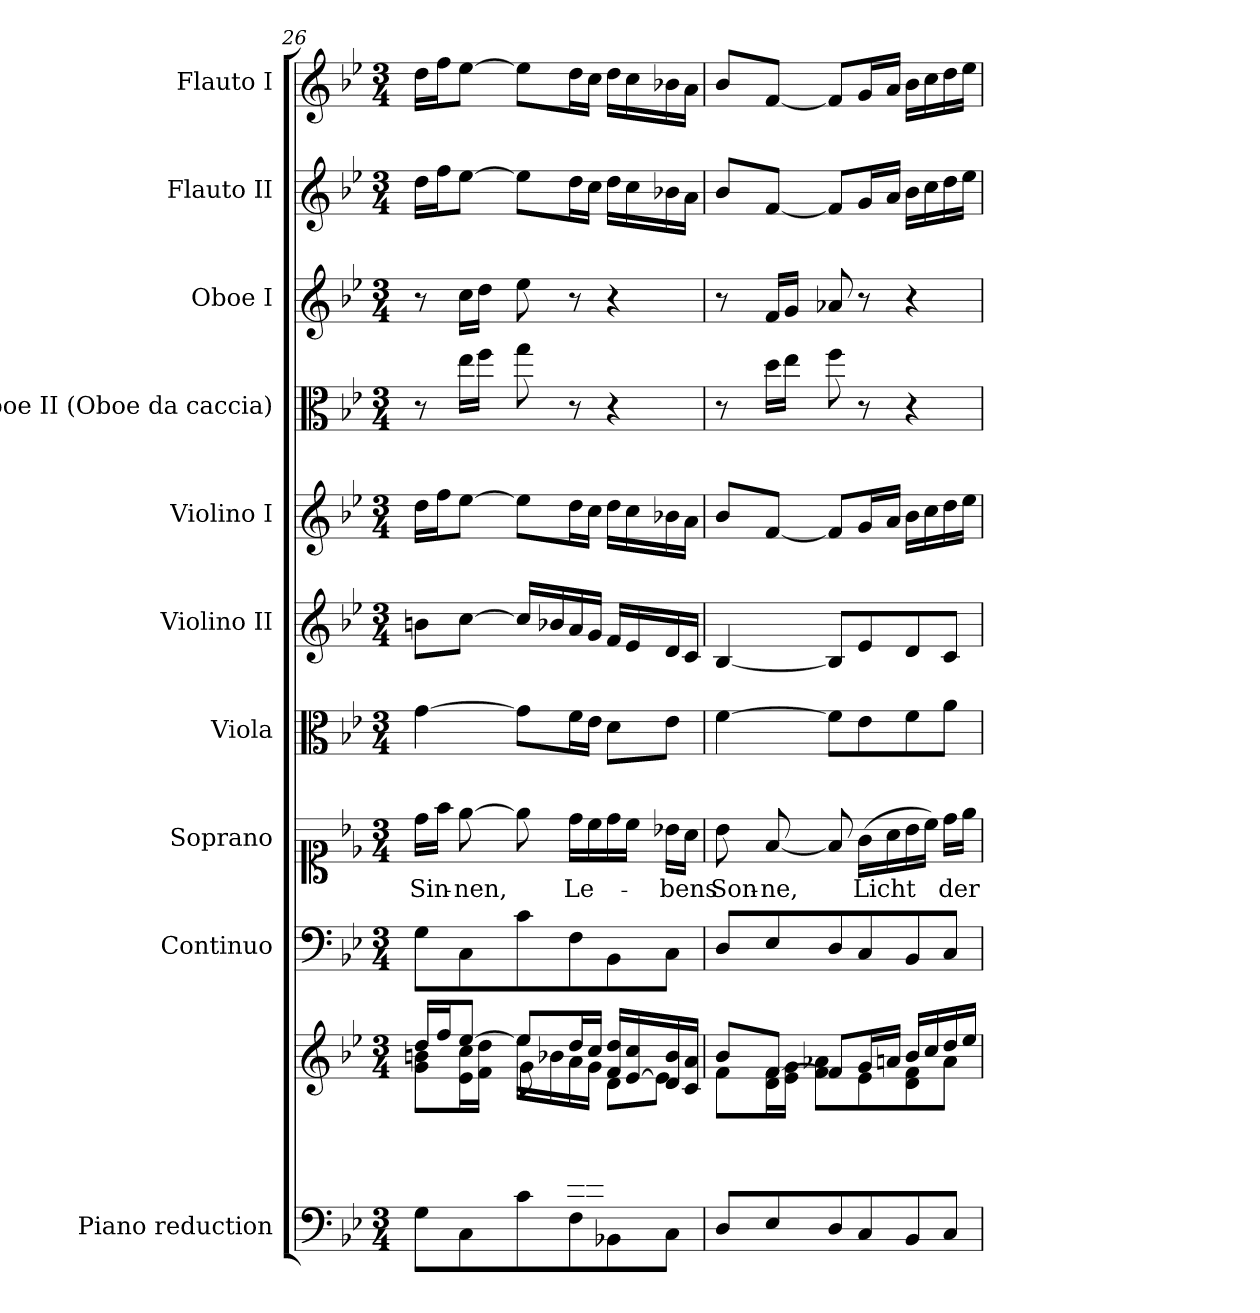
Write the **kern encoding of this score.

**kern	**kern	**kern	**kern	**text	**kern	**kern	**kern	**kern	**kern	**kern	**kern
*part10	*part10	*part9	*part8	*part8	*part7	*part6	*part5	*part4	*part3	*part2	*part1
*staff11	*staff10	*staff9	*staff8	*staff8	*staff7	*staff6	*staff5	*staff4	*staff3	*staff2	*staff1
*I"Piano reduction	*	*I"Continuo	*I"Soprano	*	*I"Viola	*I"Violino II	*I"Violino I	*I"Oboe II (Oboe da caccia)	*I"Oboe I	*I"Flauto II	*I"Flauto I
*I'Pno	*	*	*	*	*I'Vla	*I'Vln	*I'Vln	*	*I'Ob	*I'Fl	*I'Fl
*clefF4	*clefG2	*clefF4	*clefC1	*	*clefC3	*clefG2	*clefG2	*clefC3	*clefG2	*clefG2	*clefG2
*	*	*	*	*	*	*	*	*ITrd12c21	*	*	*
*k[b-e-]	*k[b-e-]	*k[b-e-]	*k[b-e-]	*	*k[b-e-]	*k[b-e-]	*k[b-e-]	*k[b-e-]	*k[b-e-]	*k[b-e-]	*k[b-e-]
*M3/4	*M3/4	*M3/4	*M3/4	*	*M3/4	*M3/4	*M3/4	*M3/4	*M3/4	*M3/4	*M3/4
=26	=26	=26	=26	=26	=26	=26	=26	=26	=26	=26	=26
*^	*^	*	*	*	*	*	*	*	*	*	*
*	*	*	*^	*	*	*	*	*	*	*	*	*	*
!	!	!	!	!	!	!	!LO:LY:b	!	!	!	!	!	!	!
4ryy	8G\L	16dd/LL	8g\ 8bn\L	4ryy	8G\L	16dd\LL	Sin-	[4g\	8bn\L	16dd\LL	8r	8r	16dd\LL	16dd\LL
.	.	16ff/J	.	.	.	16ff\JJ	.	.	.	16ff\J	.	.	16ff\J	16ff\J
!	!	!	!	!	!	!	!LO:LY:b	!	!	!	!	!	!	!
.	8C\	[8ee-/J	16e-\ 16cc\L	.	8C\	[8ee-\	-nen,	.	[8cc\J	[8ee-\J	16e-\LL	16cc\LL	[8ee-\J	[8ee-\J
.	.	.	16f\ 16dd\JJ	.	.	.	.	.	.	.	16f\JJ	16dd\JJ	.	.
8ryy	8c\	8ee-/L]	16ee-\LL	8g\L	8c\	8ee-\]	.	8g\L]	16cc/LL]	8ee-\L]	8g\	8ee-\	8ee-\L]	8ee-\L]
.	.	.	16b-X\	.	.	.	.	.	16b-X/	.	.	.	.	.
!	!	!	!	!	!	!	!LO:LY:b	!	!	!	!	!	!	!
16f/L	8F\	16dd/L	16a\	4.ryy	8F\	16dd\LL	Le-	16f\L	16a/	16dd\L	8r	8r	16dd\L	16dd\L
16e-/JJ	.	16cc/JJ	16g\JJ	.	.	16cc\	.	16e-\JJ	16g/JJ	16cc\JJ	.	.	16cc\JJ	16cc\JJ
4ryy	8BB-X\	16f/ 16dd/LL	8d\L	.	8BB-\	16dd\	.	8d\L	16f/LL	16dd\LL	4r	4r	16dd\LL	16dd\LL
.	.	[16e-/ 16cc/	.	.	.	16cc\JJ	.	.	16e-/	16cc\	.	.	16cc\	16cc\
!	!	!	!	!	!	!	!LO:LY:b	!	!	!	!	!	!	!
.	8C\J	16d/ 16b-/	8e-\J]	.	8C\J	16b-X\LL	-bens	8e-\J	16d/	16b-X\	.	.	16b-X\	16b-X\
.	.	16c/ 16a/JJ	.	.	.	16a\JJ	.	.	16c/JJ	16a\JJ	.	.	16a\JJ	16a\JJ
*v	*v	*	*	*	*	*	*	*	*	*	*	*	*	*
*	*	*v	*v	*	*	*	*	*	*	*	*	*	*
!!LO:PB:g=z
=27	=27	=27	=27	=27	=27	=27	=27	=27	=27	=27	=27	=27
!	!	!	!	!	!LO:LY:b	!	!	!	!	!	!	!
8D/L	8b-/L	8f\L	8D/L	8b-\	Son-	[4f\	[4B-/	8b-/L	8r	8r	8b-/L	8b-/L
!	!	!	!	!	!LO:LY:b	!	!	!	!	!	!	!
8E-/	[8f/J	16d\ 16f\L	8E-/	[8f/	-ne,	.	.	[8f/J	16d\LL	16f/LL	[8f/J	[8f/J
.	.	16e-\ 16g\JJ	.	.	.	.	.	.	16e-\JJ	16g/JJ	.	.
8D/	8f/L]	8f\ 8a-X\L	8D/	8f/]	.	8f\L]	8B-/L]	8f/L]	8f\	8a-X/	8f/L]	8f/L]
!	!	!	!	!	!LO:LY:b	!	!	!	!	!	!	!
8C/	16g/L	8e-\	8C/	(>16g\LL	Licht	8e-\	8e-/	16g/L	8r	8r	16g/L	16g/L
.	16an/JJ	.	.	16a\	.	.	.	16a/JJ	.	.	16a/JJ	16a/JJ
8BB-/	16b-/LL	8d\ 8f\	8BB-/	16b-\	.	8f\	8d/	16b-\LL	4r	4r	16b-\LL	16b-\LL
.	16cc/	.	.	16cc\JJ)	.	.	.	16cc\	.	.	16cc\	16cc\
!	!	!	!	!	!LO:LY:b	!	!	!	!	!	!	!
8C/J	16dd/	8a\J	8C/J	16dd\LL	der	8a\J	8c/J	16dd\	.	.	16dd\	16dd\
.	16ee-/JJ	.	.	16ee-\JJ	.	.	.	16ee-\JJ	.	.	16ee-\JJ	16ee-\JJ
*	*v	*v	*	*	*	*	*	*	*	*	*	*
=	=	=	=	=	=	=	=	=	=	=	=
*-	*-	*-	*-	*-	*-	*-	*-	*-	*-	*-	*-
